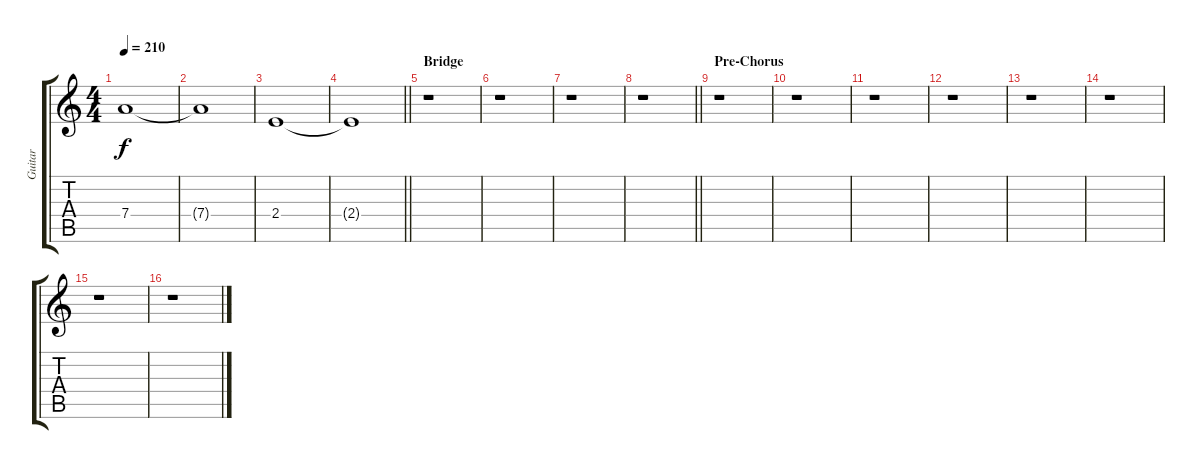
\track ("Guitar" "Guitar") {instrument distortionguitar}
\staff {score tabs}
\tuning (E4 B3 G3 D3 A2 E2) {hide}
\ts (4 4)
\tempo 210
\clef g2
\ks c
7.4.1{dy f} |
7.4{t}.1 |
2.4.1 |
\barLineRight lightlight
2.4{t}.1 |
\section ("" "Bridge")
r.1 |
r.1 |
r.1 |
\barLineRight lightlight
r.1 |
\section ("" "Pre-Chorus")
r.1 |
r.1 |
r.1 |
r.1 |
r.1 |
r.1 |
r.1 |
r.1
